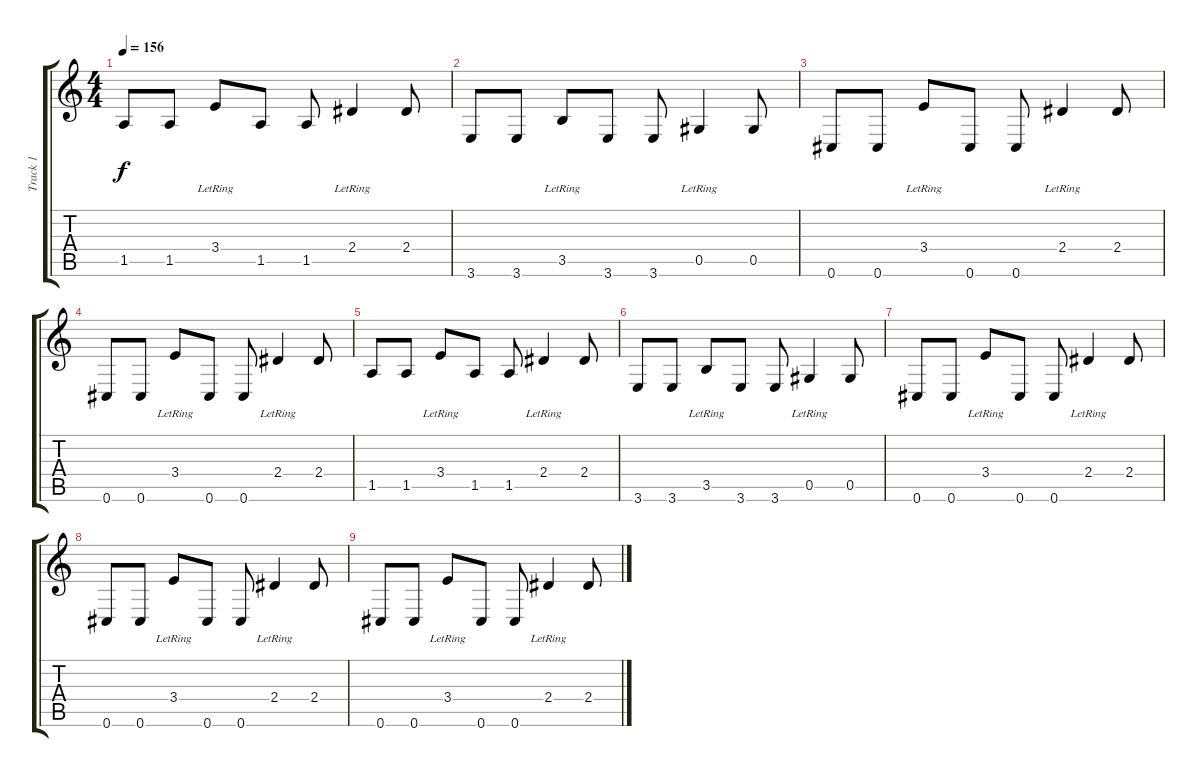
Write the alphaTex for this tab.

\track ("Track 1" "Track 1") {instrument acousticguitarsteel}
\staff {score tabs}
\tuning (Eb4 Bb3 Gb3 Db3 Ab2 Db2) {hide}
\ts (4 4)
\tempo 156
\clef g2
\ks c
1.5.8{dy f instrument acousticguitarsteel} 1.5.8 3.4{lr}.8 1.5.8 1.5.8 2.4{lr}.4 2.4.8 |
3.6.8 3.6.8 3.5{lr}.8 3.6.8 3.6.8 0.5{lr}.4 0.5.8 |
0.6.8 0.6.8 3.4{lr}.8 0.6.8 0.6.8 2.4{lr}.4 2.4.8 |
0.6.8 0.6.8 3.4{lr}.8 0.6.8 0.6.8 2.4{lr}.4 2.4.8 |
1.5.8 1.5.8 3.4{lr}.8 1.5.8 1.5.8 2.4{lr}.4 2.4.8 |
3.6.8 3.6.8 3.5{lr}.8 3.6.8 3.6.8 0.5{lr}.4 0.5.8 |
0.6.8 0.6.8 3.4{lr}.8 0.6.8 0.6.8 2.4{lr}.4 2.4.8 |
0.6.8 0.6.8 3.4{lr}.8 0.6.8 0.6.8 2.4{lr}.4 2.4.8 |
0.6.8 0.6.8 3.4{lr}.8 0.6.8 0.6.8 2.4{lr}.4 2.4.8
